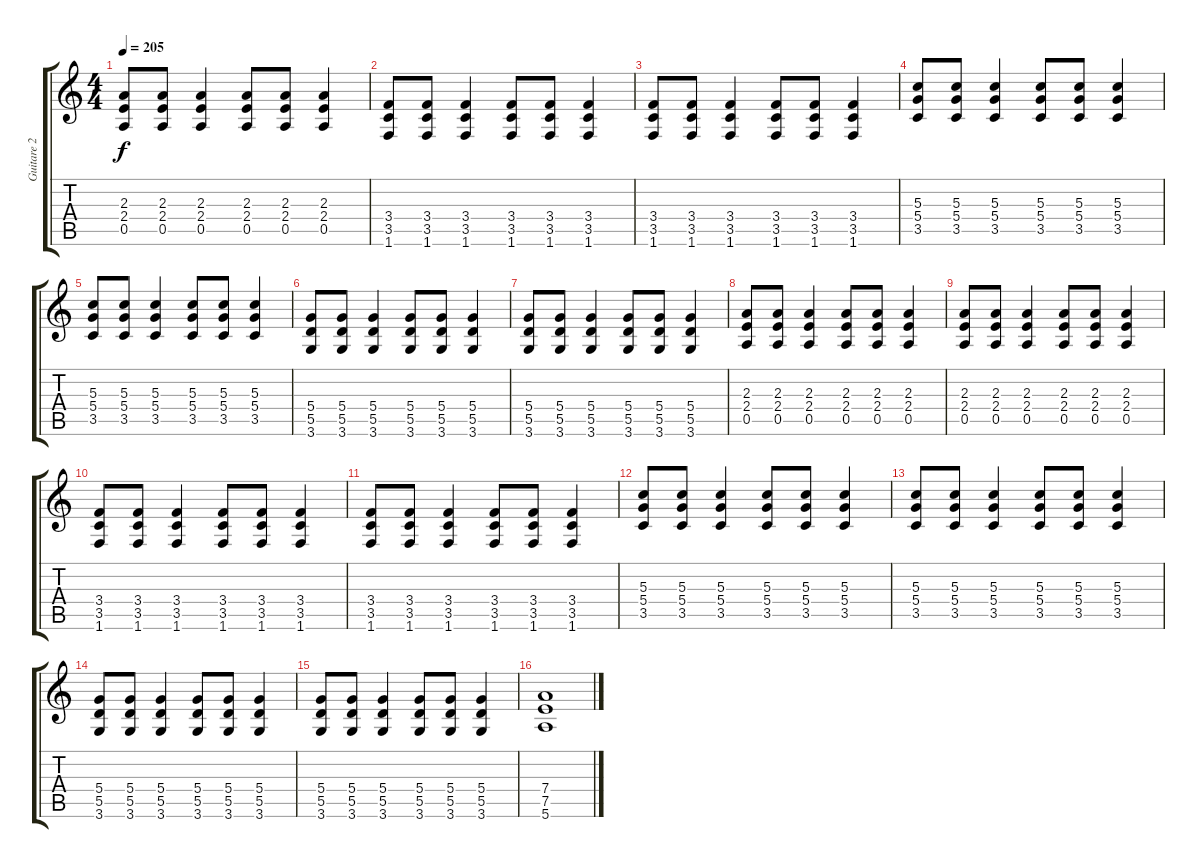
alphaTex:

\track ("Guitare 2" "Guitare 2") {instrument distortionguitar}
\staff {score tabs}
\tuning (E4 B3 G3 D3 A2 E2) {hide}
\ts (4 4)
\tempo 205
\clef g2
\ks c
(2.3 2.4 0.5).8{dy f} (2.3 2.4 0.5).8 (2.3 2.4 0.5).4 (2.3 2.4 0.5).8 (2.3 2.4 0.5).8 (2.3 2.4 0.5).4 |
(3.4 3.5 1.6).8 (3.4 3.5 1.6).8 (3.4 3.5 1.6).4 (3.4 3.5 1.6).8 (3.4 3.5 1.6).8 (3.4 3.5 1.6).4 |
(3.4 3.5 1.6).8 (3.4 3.5 1.6).8 (3.4 3.5 1.6).4 (3.4 3.5 1.6).8 (3.4 3.5 1.6).8 (3.4 3.5 1.6).4 |
(5.3 5.4 3.5).8 (5.3 5.4 3.5).8 (5.3 5.4 3.5).4 (5.3 5.4 3.5).8 (5.3 5.4 3.5).8 (5.3 5.4 3.5).4 |
(5.3 5.4 3.5).8 (5.3 5.4 3.5).8 (5.3 5.4 3.5).4 (5.3 5.4 3.5).8 (5.3 5.4 3.5).8 (5.3 5.4 3.5).4 |
(5.4 5.5 3.6).8 (5.4 5.5 3.6).8 (5.4 5.5 3.6).4 (5.4 5.5 3.6).8 (5.4 5.5 3.6).8 (5.4 5.5 3.6).4 |
(5.4 5.5 3.6).8 (5.4 5.5 3.6).8 (5.4 5.5 3.6).4 (5.4 5.5 3.6).8 (5.4 5.5 3.6).8 (5.4 5.5 3.6).4 |
(2.3 2.4 0.5).8 (2.3 2.4 0.5).8 (2.3 2.4 0.5).4 (2.3 2.4 0.5).8 (2.3 2.4 0.5).8 (2.3 2.4 0.5).4 |
(2.3 2.4 0.5).8 (2.3 2.4 0.5).8 (2.3 2.4 0.5).4 (2.3 2.4 0.5).8 (2.3 2.4 0.5).8 (2.3 2.4 0.5).4 |
(3.4 3.5 1.6).8 (3.4 3.5 1.6).8 (3.4 3.5 1.6).4 (3.4 3.5 1.6).8 (3.4 3.5 1.6).8 (3.4 3.5 1.6).4 |
(3.4 3.5 1.6).8 (3.4 3.5 1.6).8 (3.4 3.5 1.6).4 (3.4 3.5 1.6).8 (3.4 3.5 1.6).8 (3.4 3.5 1.6).4 |
(5.3 5.4 3.5).8 (5.3 5.4 3.5).8 (5.3 5.4 3.5).4 (5.3 5.4 3.5).8 (5.3 5.4 3.5).8 (5.3 5.4 3.5).4 |
(5.3 5.4 3.5).8 (5.3 5.4 3.5).8 (5.3 5.4 3.5).4 (5.3 5.4 3.5).8 (5.3 5.4 3.5).8 (5.3 5.4 3.5).4 |
(5.4 5.5 3.6).8 (5.4 5.5 3.6).8 (5.4 5.5 3.6).4 (5.4 5.5 3.6).8 (5.4 5.5 3.6).8 (5.4 5.5 3.6).4 |
(5.4 5.5 3.6).8 (5.4 5.5 3.6).8 (5.4 5.5 3.6).4 (5.4 5.5 3.6).8 (5.4 5.5 3.6).8 (5.4 5.5 3.6).4 |
(7.4 7.5 5.6).1
